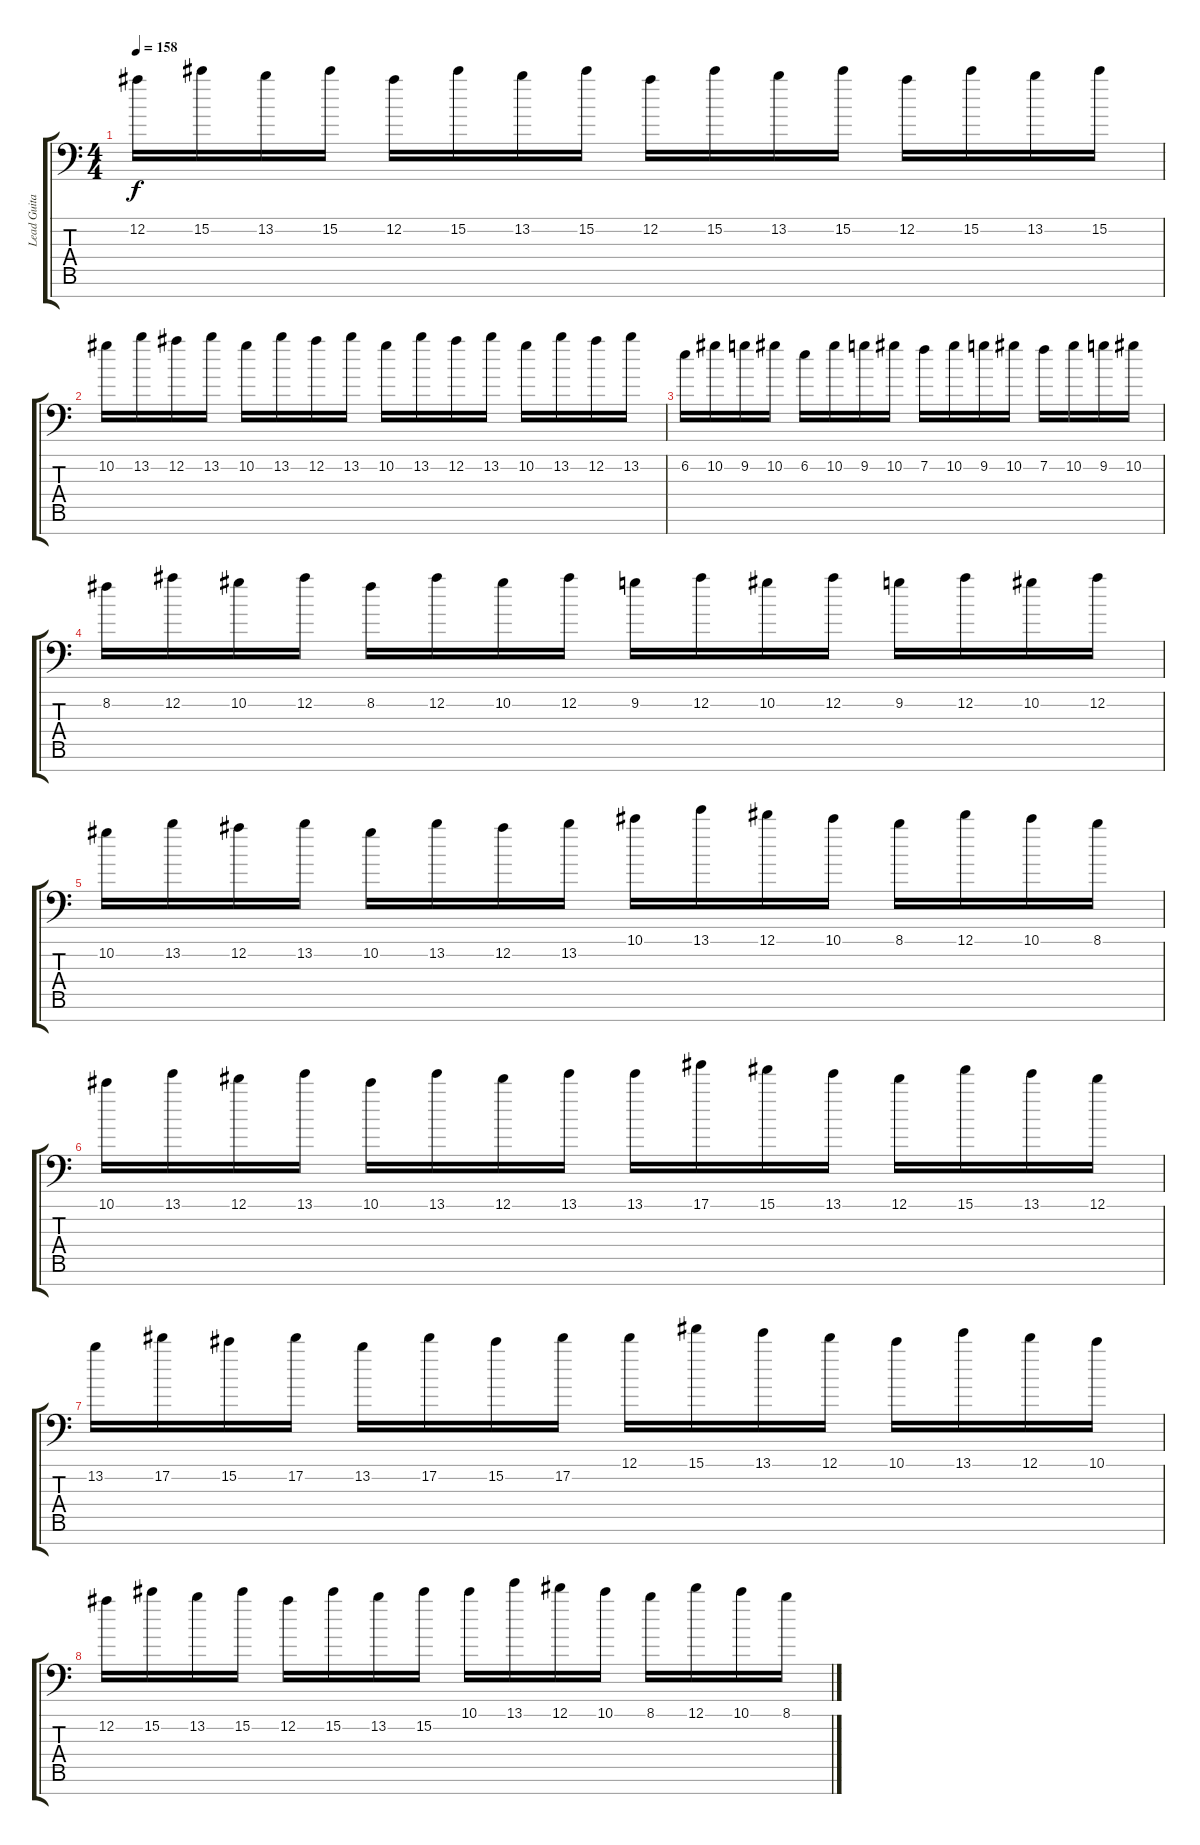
\track ("Lead Guitar" "Lead Guita") {instrument distortionguitar}
\staff {score tabs}
\tuning (Eb4 Bb3 Gb3 Db3 Ab2 Eb2 Bb1) {hide}
\ts (4 4)
\tempo 158
\clef f4
\ks c
12.2.16{dy f} 15.2.16 13.2.16 15.2.16 12.2.16 15.2.16 13.2.16 15.2.16 12.2.16 15.2.16 13.2.16 15.2.16 12.2.16 15.2.16 13.2.16 15.2.16 |
10.2.16 13.2.16 12.2.16 13.2.16 10.2.16 13.2.16 12.2.16 13.2.16 10.2.16 13.2.16 12.2.16 13.2.16 10.2.16 13.2.16 12.2.16 13.2.16 |
6.2.16 10.2.16 9.2.16 10.2.16 6.2.16 10.2.16 9.2.16 10.2.16 7.2.16 10.2.16 9.2.16 10.2.16 7.2.16 10.2.16 9.2.16 10.2.16 |
8.2.16 12.2.16 10.2.16 12.2.16 8.2.16 12.2.16 10.2.16 12.2.16 9.2.16 12.2.16 10.2.16 12.2.16 9.2.16 12.2.16 10.2.16 12.2.16 |
10.2.16 13.2.16 12.2.16 13.2.16 10.2.16 13.2.16 12.2.16 13.2.16 10.1.16 13.1.16 12.1.16 10.1.16 8.1.16 12.1.16 10.1.16 8.1.16 |
10.1.16 13.1.16 12.1.16 13.1.16 10.1.16 13.1.16 12.1.16 13.1.16 13.1.16 17.1.16 15.1.16 13.1.16 12.1.16 15.1.16 13.1.16 12.1.16 |
13.2.16 17.2.16 15.2.16 17.2.16 13.2.16 17.2.16 15.2.16 17.2.16 12.1.16 15.1.16 13.1.16 12.1.16 10.1.16 13.1.16 12.1.16 10.1.16 |
12.2.16 15.2.16 13.2.16 15.2.16 12.2.16 15.2.16 13.2.16 15.2.16 10.1.16 13.1.16 12.1.16 10.1.16 8.1.16 12.1.16 10.1.16 8.1.16
